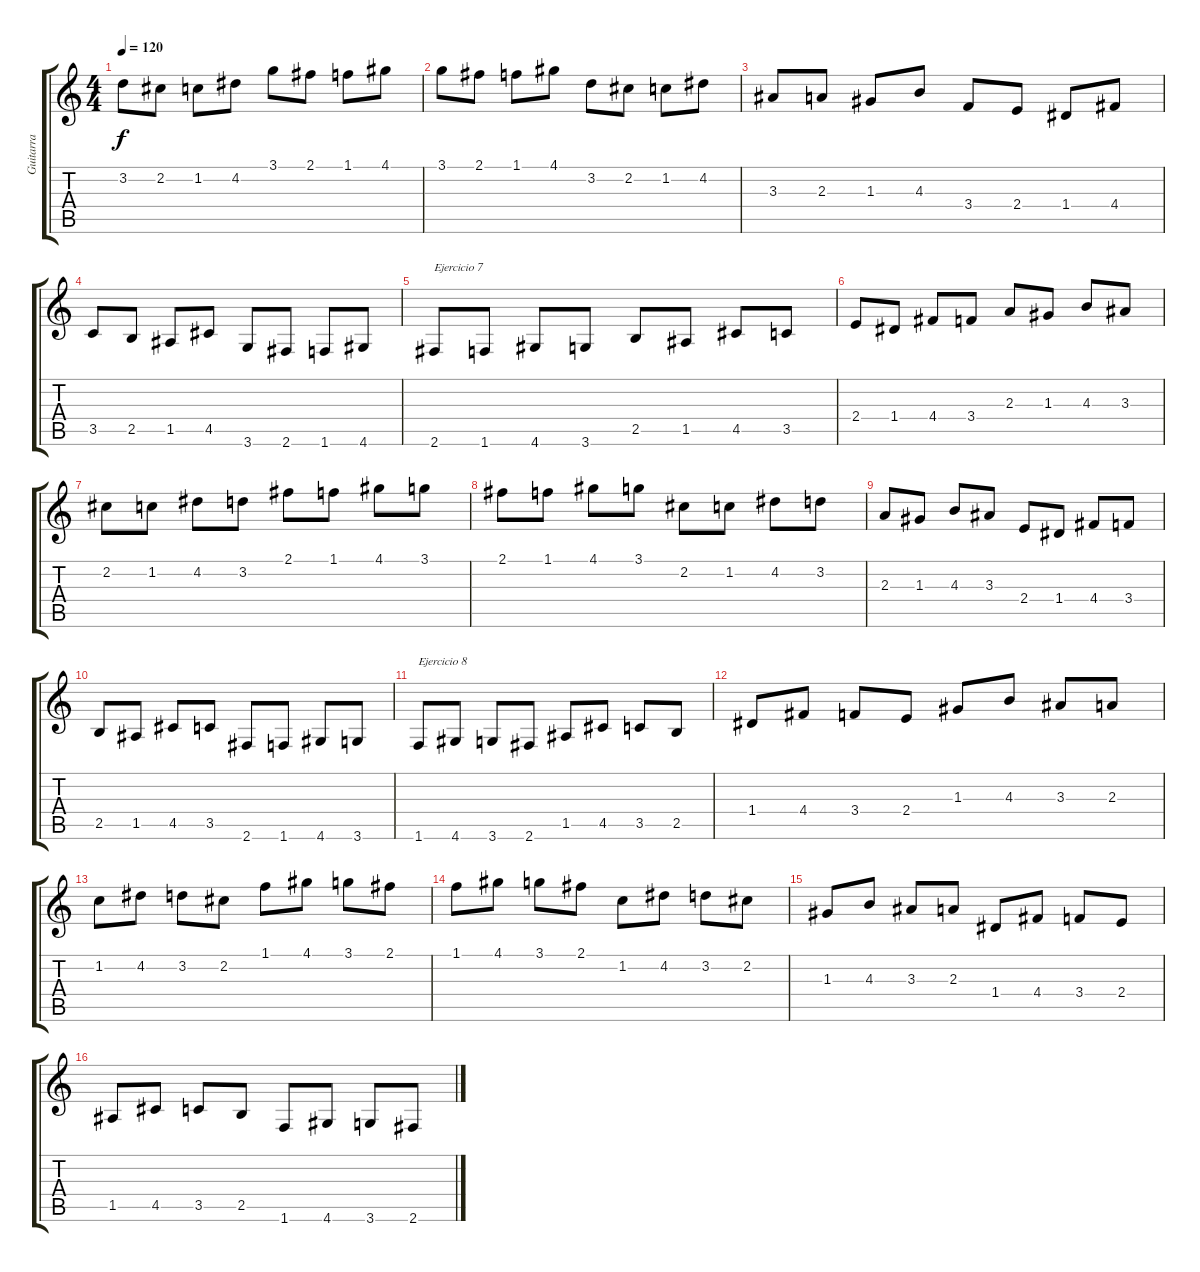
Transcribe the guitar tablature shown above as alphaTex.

\track ("Guitarra " "Guitarra ") {instrument acousticguitarnylon}
\staff {score tabs}
\tuning (E4 B3 G3 D3 A2 E2) {hide}
\ts (4 4)
\tempo 120
\clef g2
\ks c
3.2.8{dy f} 2.2.8 1.2.8 4.2.8 3.1.8 2.1.8 1.1.8 4.1.8 |
3.1.8 2.1.8 1.1.8 4.1.8 3.2.8 2.2.8 1.2.8 4.2.8 |
3.3.8 2.3.8 1.3.8 4.3.8 3.4.8 2.4.8 1.4.8 4.4.8 |
3.5.8 2.5.8 1.5.8 4.5.8 3.6.8 2.6.8 1.6.8 4.6.8 |
2.6.8{txt "Ejercicio 7"} 1.6.8 4.6.8 3.6.8 2.5.8 1.5.8 4.5.8 3.5.8 |
2.4.8 1.4.8 4.4.8 3.4.8 2.3.8 1.3.8 4.3.8 3.3.8 |
2.2.8 1.2.8 4.2.8 3.2.8 2.1.8 1.1.8 4.1.8 3.1.8 |
2.1.8 1.1.8 4.1.8 3.1.8 2.2.8 1.2.8 4.2.8 3.2.8 |
2.3.8 1.3.8 4.3.8 3.3.8 2.4.8 1.4.8 4.4.8 3.4.8 |
2.5.8 1.5.8 4.5.8 3.5.8 2.6.8 1.6.8 4.6.8 3.6.8 |
1.6.8{txt "Ejercicio 8"} 4.6.8 3.6.8 2.6.8 1.5.8 4.5.8 3.5.8 2.5.8 |
1.4.8 4.4.8 3.4.8 2.4.8 1.3.8 4.3.8 3.3.8 2.3.8 |
1.2.8 4.2.8 3.2.8 2.2.8 1.1.8 4.1.8 3.1.8 2.1.8 |
1.1.8 4.1.8 3.1.8 2.1.8 1.2.8 4.2.8 3.2.8 2.2.8 |
1.3.8 4.3.8 3.3.8 2.3.8 1.4.8 4.4.8 3.4.8 2.4.8 |
1.5.8 4.5.8 3.5.8 2.5.8 1.6.8 4.6.8 3.6.8 2.6.8
